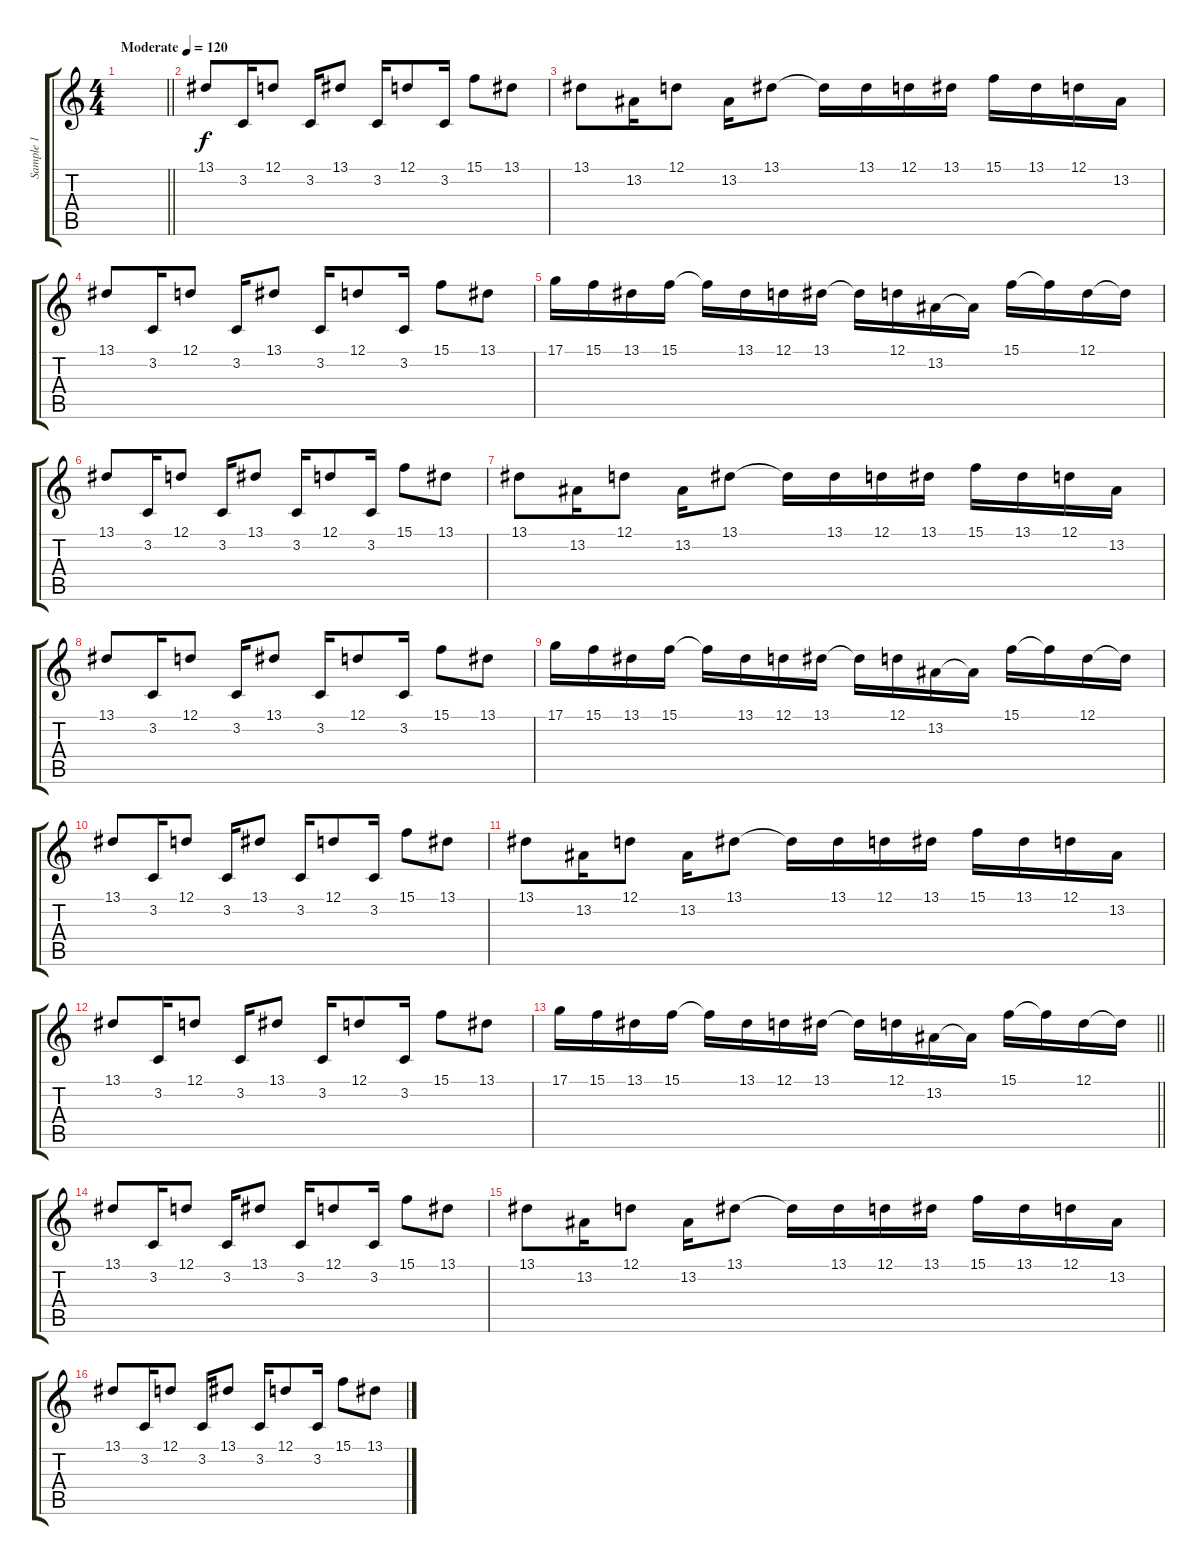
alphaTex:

\track ("Sample 1" "Sample 1") {instrument lead2sawtooth}
\staff {score tabs}
\tuning (D4 A3 F3 C3 G2 C2) {hide}
\ts (4 4)
\tempo (120 "Moderate")
\clef g2
\barLineRight lightlight
\ks c
|
\section ("" " ")
13.1.8{volume 4} 3.2.16 12.1.8{volume 13} 3.2.16 13.1.8 3.2.16 12.1.8 3.2.16 15.1.8 13.1.8 |
13.1.8 13.2.16 12.1.8 13.2.16 13.1.8 13.1{t}.16 13.1.16 12.1.16 13.1.16 15.1.16 13.1.16 12.1.16 13.2.16 |
13.1.8 3.2.16 12.1.8 3.2.16 13.1.8 3.2.16 12.1.8 3.2.16 15.1.8 13.1.8 |
17.1.16 15.1.16 13.1.16 15.1.16 15.1{t}.16 13.1.16 12.1.16 13.1.16 13.1{t}.16 12.1.16 13.2.16 13.2{t}.16 15.1.16 15.1{t}.16 12.1.16 12.1{t}.16 |
13.1.8 3.2.16 12.1.8 3.2.16 13.1.8 3.2.16 12.1.8 3.2.16 15.1.8 13.1.8 |
13.1.8 13.2.16 12.1.8 13.2.16 13.1.8 13.1{t}.16 13.1.16 12.1.16 13.1.16 15.1.16 13.1.16 12.1.16 13.2.16 |
13.1.8 3.2.16 12.1.8 3.2.16 13.1.8 3.2.16 12.1.8 3.2.16 15.1.8 13.1.8 |
17.1.16 15.1.16 13.1.16 15.1.16 15.1{t}.16 13.1.16 12.1.16 13.1.16 13.1{t}.16 12.1.16 13.2.16 13.2{t}.16 15.1.16 15.1{t}.16 12.1.16 12.1{t}.16 |
13.1.8 3.2.16 12.1.8 3.2.16 13.1.8 3.2.16 12.1.8 3.2.16 15.1.8 13.1.8 |
13.1.8 13.2.16 12.1.8 13.2.16 13.1.8 13.1{t}.16 13.1.16 12.1.16 13.1.16 15.1.16 13.1.16 12.1.16 13.2.16 |
13.1.8 3.2.16 12.1.8 3.2.16 13.1.8 3.2.16 12.1.8 3.2.16 15.1.8 13.1.8 |
\barLineRight lightlight
17.1.16 15.1.16 13.1.16 15.1.16 15.1{t}.16 13.1.16 12.1.16 13.1.16 13.1{t}.16 12.1.16 13.2.16 13.2{t}.16 15.1.16 15.1{t}.16 12.1.16 12.1{t}.16 |
\section ("" " ")
13.1.8 3.2.16 12.1.8 3.2.16 13.1.8 3.2.16 12.1.8 3.2.16 15.1.8 13.1.8 |
13.1.8 13.2.16 12.1.8 13.2.16 13.1.8 13.1{t}.16 13.1.16 12.1.16 13.1.16 15.1.16 13.1.16 12.1.16 13.2.16 |
13.1.8 3.2.16 12.1.8 3.2.16 13.1.8 3.2.16 12.1.8 3.2.16 15.1.8 13.1.8
